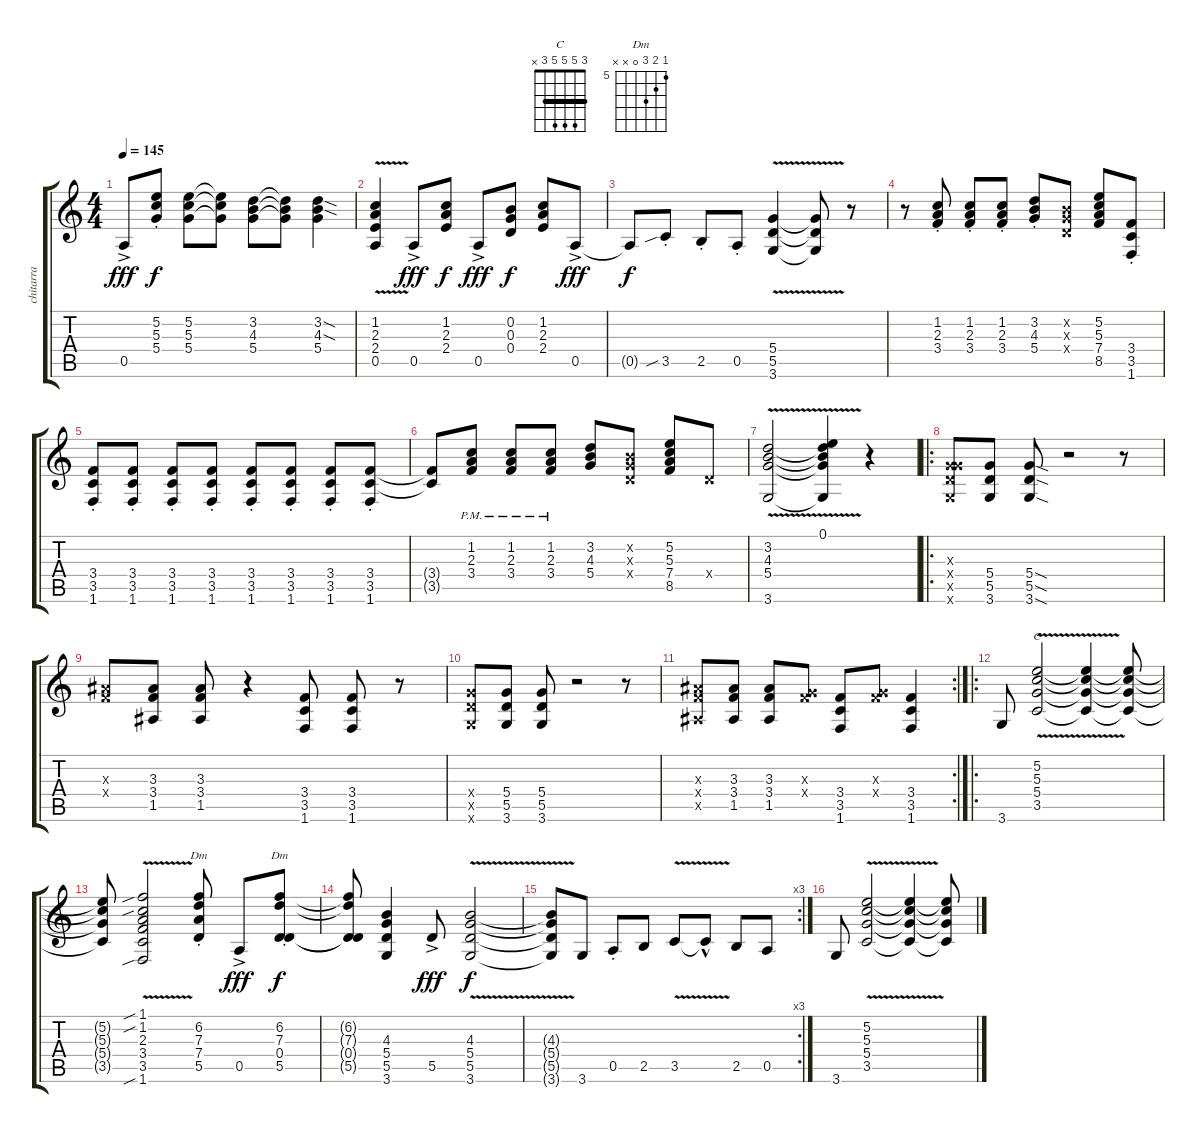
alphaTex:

\track ("chitarra" "chitarra") {instrument distortionguitar}
\staff {score tabs}
\tuning (E4 B3 G3 D3 A2 E2) {hide}
\chord ("C" 3 5 5 5 3 x) {barre 3}
\chord ("Dm" 5 6 7 7 5 x) {firstfret 5 barre 5}
\chord ("Dm" 5 6 7 0 x x) {firstfret 5}
\ts (4 4)
\tempo 145
\clef g2
\ks c
0.5{ac}.8{dy fff} (5.2{st} 5.3 5.4).8{dy f} (5.2 5.3 5.4).8 (5.2{t} 5.3{t} 5.4{t}).8 (3.2 4.3 5.4).8 (3.2{t} 4.3{t} 5.4{t}).8 (3.2{sod} 4.3{sod} 5.4).4 |
(1.2{v} 2.3 2.4 0.5).4 0.5{ac}.8{dy fff} (1.2 2.3 2.4).8{dy f} 0.5{ac}.8{dy fff} (0.2 0.3 0.4).8{dy f} (1.2 2.3 2.4).8 0.5{ac}.8{dy fff} |
0.5{t}.8{dy f} 3.5{sib st}.8 2.5{st}.8 0.5{st}.8 (5.4{v} 5.5 3.6).4 (5.4{t} 5.5{t} 3.6{t}).8 r.8 |
r.8 (1.2{st} 2.3 3.4).8 (1.2{st} 2.3 3.4).8 (1.2{st} 2.3 3.4).8 (3.2{st} 4.3 5.4).8 (0.2{x} 0.3{x} 0.4{x}).8 (5.2 5.3 7.4 8.5).8 (3.4{st} 3.5 1.6).8 |
(3.4{st} 3.5 1.6).8 (3.4{st} 3.5 1.6).8 (3.4{st} 3.5 1.6).8 (3.4{st} 3.5 1.6).8 (3.4{st} 3.5 1.6).8 (3.4{st} 3.5 1.6).8 (3.4{st} 3.5{st} 1.6).8 (3.4{st} 3.5 1.6).8 |
(3.4{t} 3.5{t}).8 (1.2{pm} 2.3 3.4).8 (1.2{pm} 2.3 3.4).8 (1.2{pm} 2.3 3.4).8 (3.2 4.3 5.4).8 (0.2{x} 0.3{x} 0.4{x}).8 (5.2 5.3 7.4 8.5).8 0.4{x}.8 |
(3.2 4.3 5.4 3.6{v}).2 (0.1 3.2{t} 4.3{t} 5.4{t} 3.6{t}).4 r.4 |
\ro
(0.3{x} 5.4{x} 5.5{x} 3.6{x}).8 (5.4 5.5 3.6).8 (5.4{sod} 5.5{sod} 3.6{sod}).8 r.2 r.8 |
(3.3{x} 3.4{x}).8 (3.3 3.4 1.5).8 (3.3 3.4 1.5).8 r.4 (3.4 3.5 1.6).8 (3.4 3.5 1.6).8 r.8 |
(5.4{x} 5.5{x} 3.6{x}).8 (5.4 5.5 3.6).8 (5.4 5.5 3.6).8 r.2 r.8 |
\rc 2
(3.3{x} 3.4{x} 1.5{x}).8 (3.3 3.4 1.5).8 (3.3 3.4 1.5).8 (0.3{x} 3.4{x}).8 (3.4 3.5 1.6).8 (0.3{x} 3.4{x}).8 (3.4 3.5 1.6).4 |
\ro
3.6.8 (5.2 5.3 5.4{v} 3.5).2{ch "C"} (5.2{t} 5.3{t} 5.4{t} 3.5{t}).4 (5.2{t} 5.3{t} 5.4{t} 3.5{t}).8 |
(5.2{t} 5.3{t} 5.4{t} 3.5{t}).8 (1.1{v sib} 1.2{sib} 2.3 3.4 3.5 1.6{sib}).2 (6.2{st} 7.3 7.4 5.5).8{ch "Dm"} 0.5{ac}.8{dy fff} (6.2{st} 7.3 0.4 5.5).8{ch "Dm" dy f} |
(6.2{t} 7.3{t} 0.4{t} 5.5{t}).8 (4.3 5.4 5.5 3.6).4 5.5{ac}.8{dy fff} (4.3{v} 5.4 5.5 3.6).2{dy f} |
\rc 3
(4.3{t} 5.4{t} 5.5{t} 3.6{t}).8 3.6.8 0.5{st}.8 2.5.8 3.5{v}.8 3.5{hac t}.8 2.5.8 0.5.8 |
3.6.8 (5.2 5.3 5.4{v} 3.5).2 (5.2{t} 5.3{t} 5.4{t} 3.5{t}).4 (5.2{t} 5.3{t} 5.4{t} 3.5{t}).8
